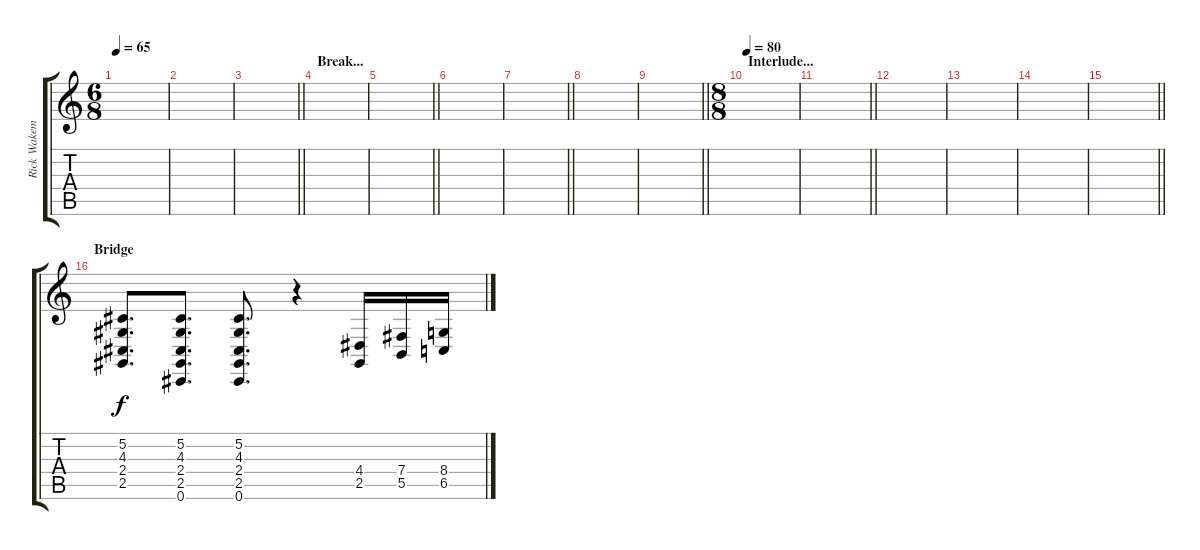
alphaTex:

\track ("Rick Wakeman (Piano)" "Rick Wakem") {instrument acousticgrandpiano}
\staff {score tabs}
\tuning (Db4 Ab3 E3 B2 Gb2 Db2) {hide}
\ts (6 8)
\tempo 65
\clef g2
\ks c
|
|
\barLineRight lightlight
|
\section ("" "Break...")
|
\barLineRight lightlight
|
|
\barLineRight lightlight
|
|
\barLineRight lightlight
|
\ts (8 8)
\section ("" "Interlude...")
\tempo 80
|
\barLineRight lightlight
|
|
|
|
\barLineRight lightlight
|
\section ("" "Bridge")
(5.2 4.3 2.4 2.5).8{d} (5.2 4.3 2.4 2.5 0.6).8{d} (5.2 4.3 2.4 2.5 0.6).8{d} r.4 (4.4 2.5).16 (7.4 5.5).16 (8.4 6.5).16
